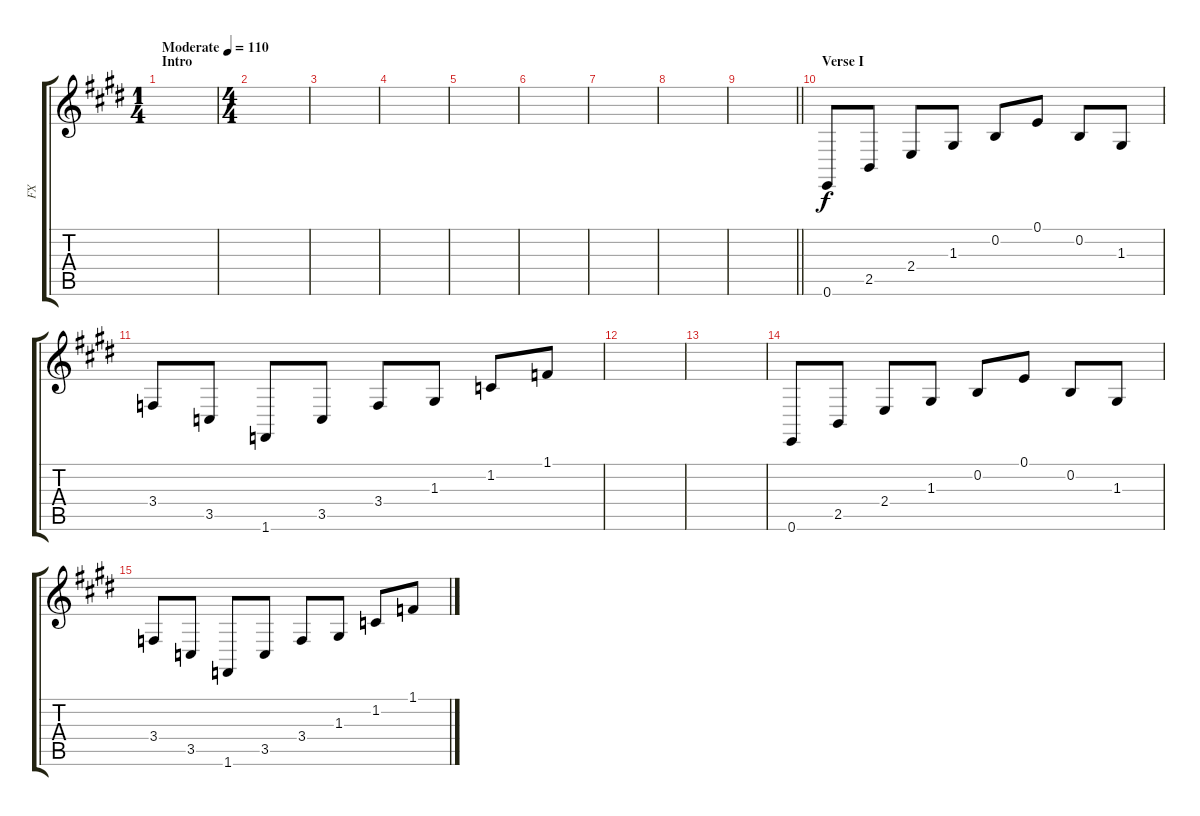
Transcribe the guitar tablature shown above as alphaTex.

\track ("FX" "FX") {instrument glockenspiel}
\staff {score tabs}
\tuning (E4 B3 G3 D3 A2 E2) {hide}
\ts (1 4)
\section ("" "Intro")
\tempo (110 "Moderate")
\clef g2
\ks e
|
\ts (4 4)
|
|
|
|
|
|
|
\barLineRight lightlight
|
\section ("" "Verse I")
0.6.8 2.5.8 2.4.8 1.3.8 0.2.8 0.1.8 0.2.8 1.3.8 |
3.4.8 3.5.8 1.6.8 3.5.8 3.4.8 1.3.8 1.2.8 1.1.8 |
|
|
0.6.8 2.5.8 2.4.8 1.3.8 0.2.8 0.1.8 0.2.8 1.3.8 |
3.4.8 3.5.8 1.6.8 3.5.8 3.4.8 1.3.8 1.2.8 1.1.8
